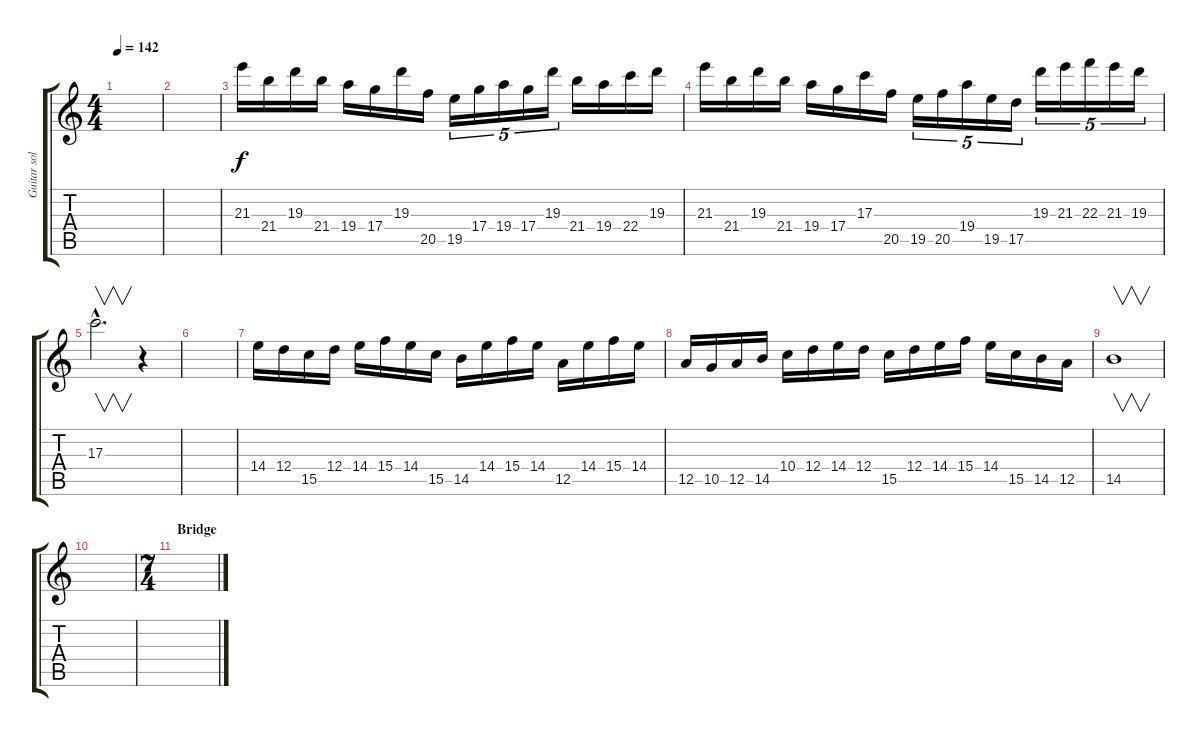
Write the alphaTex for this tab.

\track ("Guitar soli" "Guitar sol") {instrument overdrivenguitar}
\staff {score tabs}
\tuning (E4 B3 G3 D3 A2 E2) {hide}
\ts (4 4)
\tempo 142
\clef g2
\ks c
|
|
21.3.16{volume 13 instrument overdrivenguitar} 21.4.16 19.3.16 21.4.16 19.4.16 17.4.16 19.3.16 20.5.16 19.5.16{tu (5 4)} 17.4.16{tu (5 4)} 19.4.16{tu (5 4)} 17.4.16{tu (5 4)} 19.3.16{tu (5 4)} 21.4.16 19.4.16 22.4.16 19.3.16 |
21.3.16 21.4.16 19.3.16 21.4.16 19.4.16 17.4.16 17.3.16 20.5.16 19.5.16{tu (5 4)} 20.5.16{tu (5 4)} 19.4.16{tu (5 4)} 19.5.16{tu (5 4)} 17.5.16{tu (5 4)} 19.3.16{tu (5 4)} 21.3.16{tu (5 4)} 22.3.16{tu (5 4)} 21.3.16{tu (5 4)} 19.3.16{tu (5 4)} |
17.3{hac}.2{v d} r.4 |
|
14.4.16 12.4.16 15.5.16 12.4.16 14.4.16 15.4.16 14.4.16 15.5.16 14.5.16 14.4.16 15.4.16 14.4.16 12.5.16 14.4.16 15.4.16 14.4.16 |
12.5.16 10.5.16 12.5.16 14.5.16 10.4.16 12.4.16 14.4.16 12.4.16 15.5.16 12.4.16 14.4.16 15.4.16 14.4.16 15.5.16 14.5.16 12.5.16 |
14.5.1{v} |
|
\ts (7 4)
\section ("" "Bridge")
